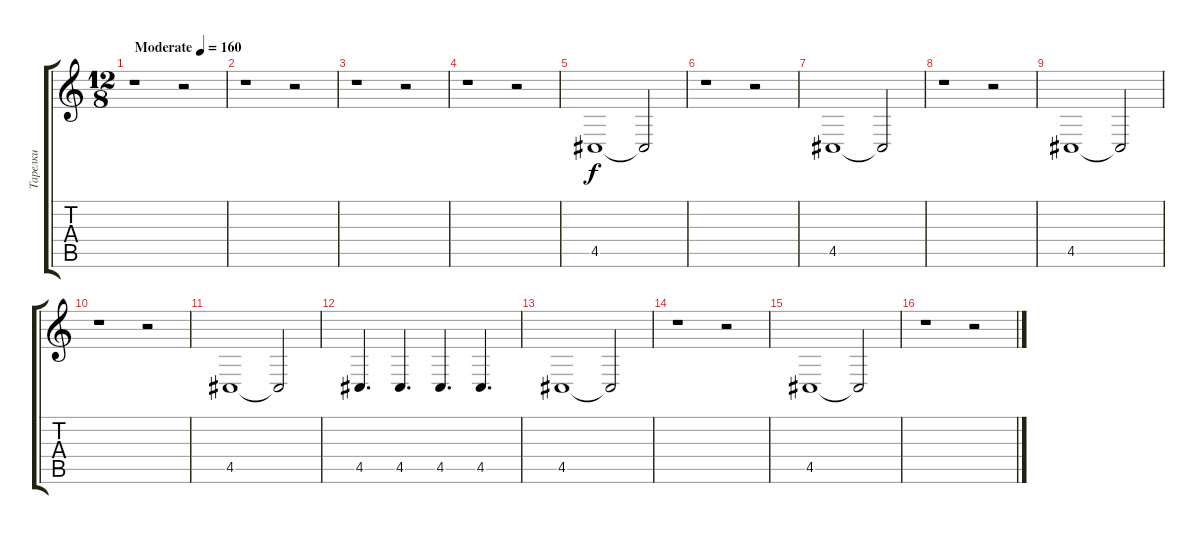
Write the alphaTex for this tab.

\track ("Тарелки" "Тарелки") {instrument acousticgrandpiano}
\staff {score tabs}
\tuning (E4 B3 G3 D3 A2 E2) {hide}
\ts (12 8)
\tempo (160 "Moderate")
\clef g2
\ks c
r.1{dy f instrument acousticgrandpiano} r.2 |
r.1 r.2 |
r.1 r.2 |
r.1 r.2 |
4.5.1 4.5{t}.2 |
r.1 r.2 |
4.5.1 4.5{t}.2 |
r.1 r.2 |
4.5.1 4.5{t}.2 |
r.1 r.2 |
4.5.1 4.5{t}.2 |
4.5.4{d} 4.5.4{d} 4.5.4{d} 4.5.4{d} |
4.5.1 4.5{t}.2 |
r.1 r.2 |
4.5.1 4.5{t}.2 |
r.1 r.2
